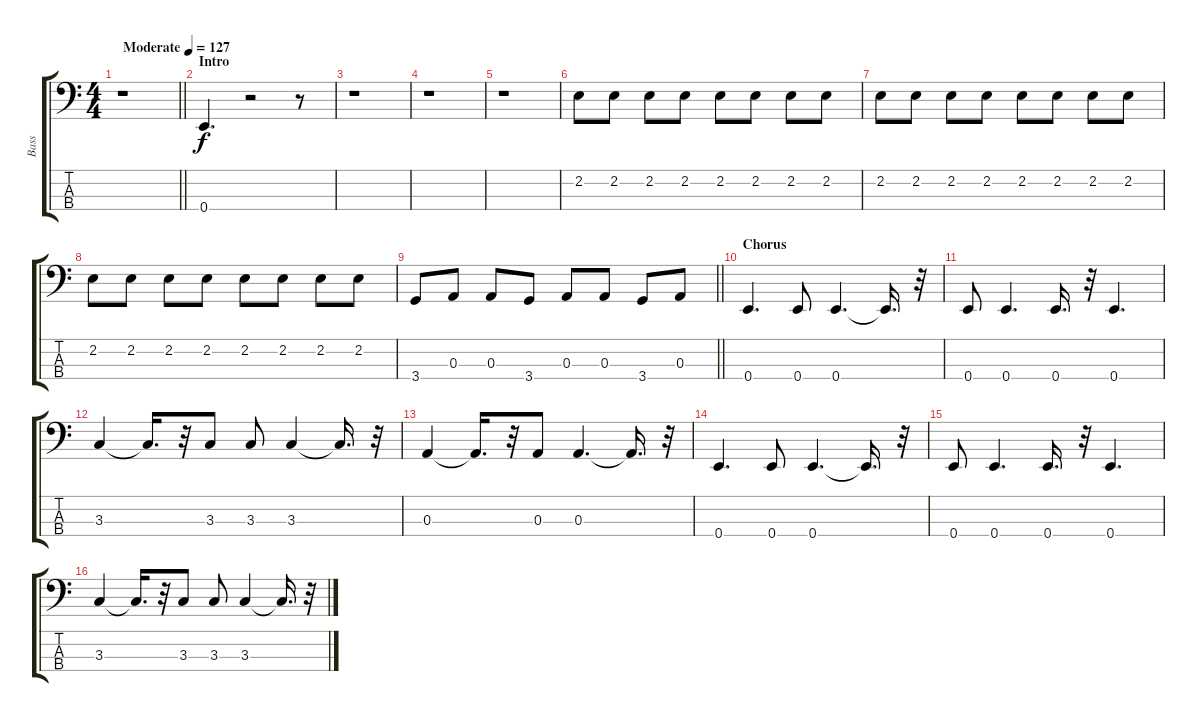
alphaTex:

\track ("Bass" "Bass") {instrument electricbassfinger}
\staff {score tabs}
\tuning (G2 D2 A1 E1) {hide}
\ts (4 4)
\tempo (127 "Moderate")
\clef f4
\barLineRight lightlight
\ks c
r.1{dy f instrument electricbassfinger} |
\section ("" "Intro")
0.4.4{d} r.2 r.8 |
r.1 |
r.1 |
r.1 |
2.2.8 2.2.8 2.2.8 2.2.8 2.2.8 2.2.8 2.2.8 2.2.8 |
2.2.8 2.2.8 2.2.8 2.2.8 2.2.8 2.2.8 2.2.8 2.2.8 |
2.2.8 2.2.8 2.2.8 2.2.8 2.2.8 2.2.8 2.2.8 2.2.8 |
\barLineRight lightlight
3.4.8 0.3.8 0.3.8 3.4.8 0.3.8 0.3.8 3.4.8 0.3.8 |
\section ("" "Chorus")
0.4.4{d} 0.4.8 0.4.4{d} 0.4{t}.16{d} r.32 |
0.4.8 0.4.4{d} 0.4.16{d} r.32 0.4.4{d} |
3.3.4 3.3{t}.16{d} r.32 3.3.8 3.3.8 3.3.4 3.3{t}.16{d} r.32 |
0.3.4 0.3{t}.16{d} r.32 0.3.8 0.3.4{d} 0.3{t}.16{d} r.32 |
0.4.4{d} 0.4.8 0.4.4{d} 0.4{t}.16{d} r.32 |
0.4.8 0.4.4{d} 0.4.16{d} r.32 0.4.4{d} |
3.3.4 3.3{t}.16{d} r.32 3.3.8 3.3.8 3.3.4 3.3{t}.16{d} r.32
